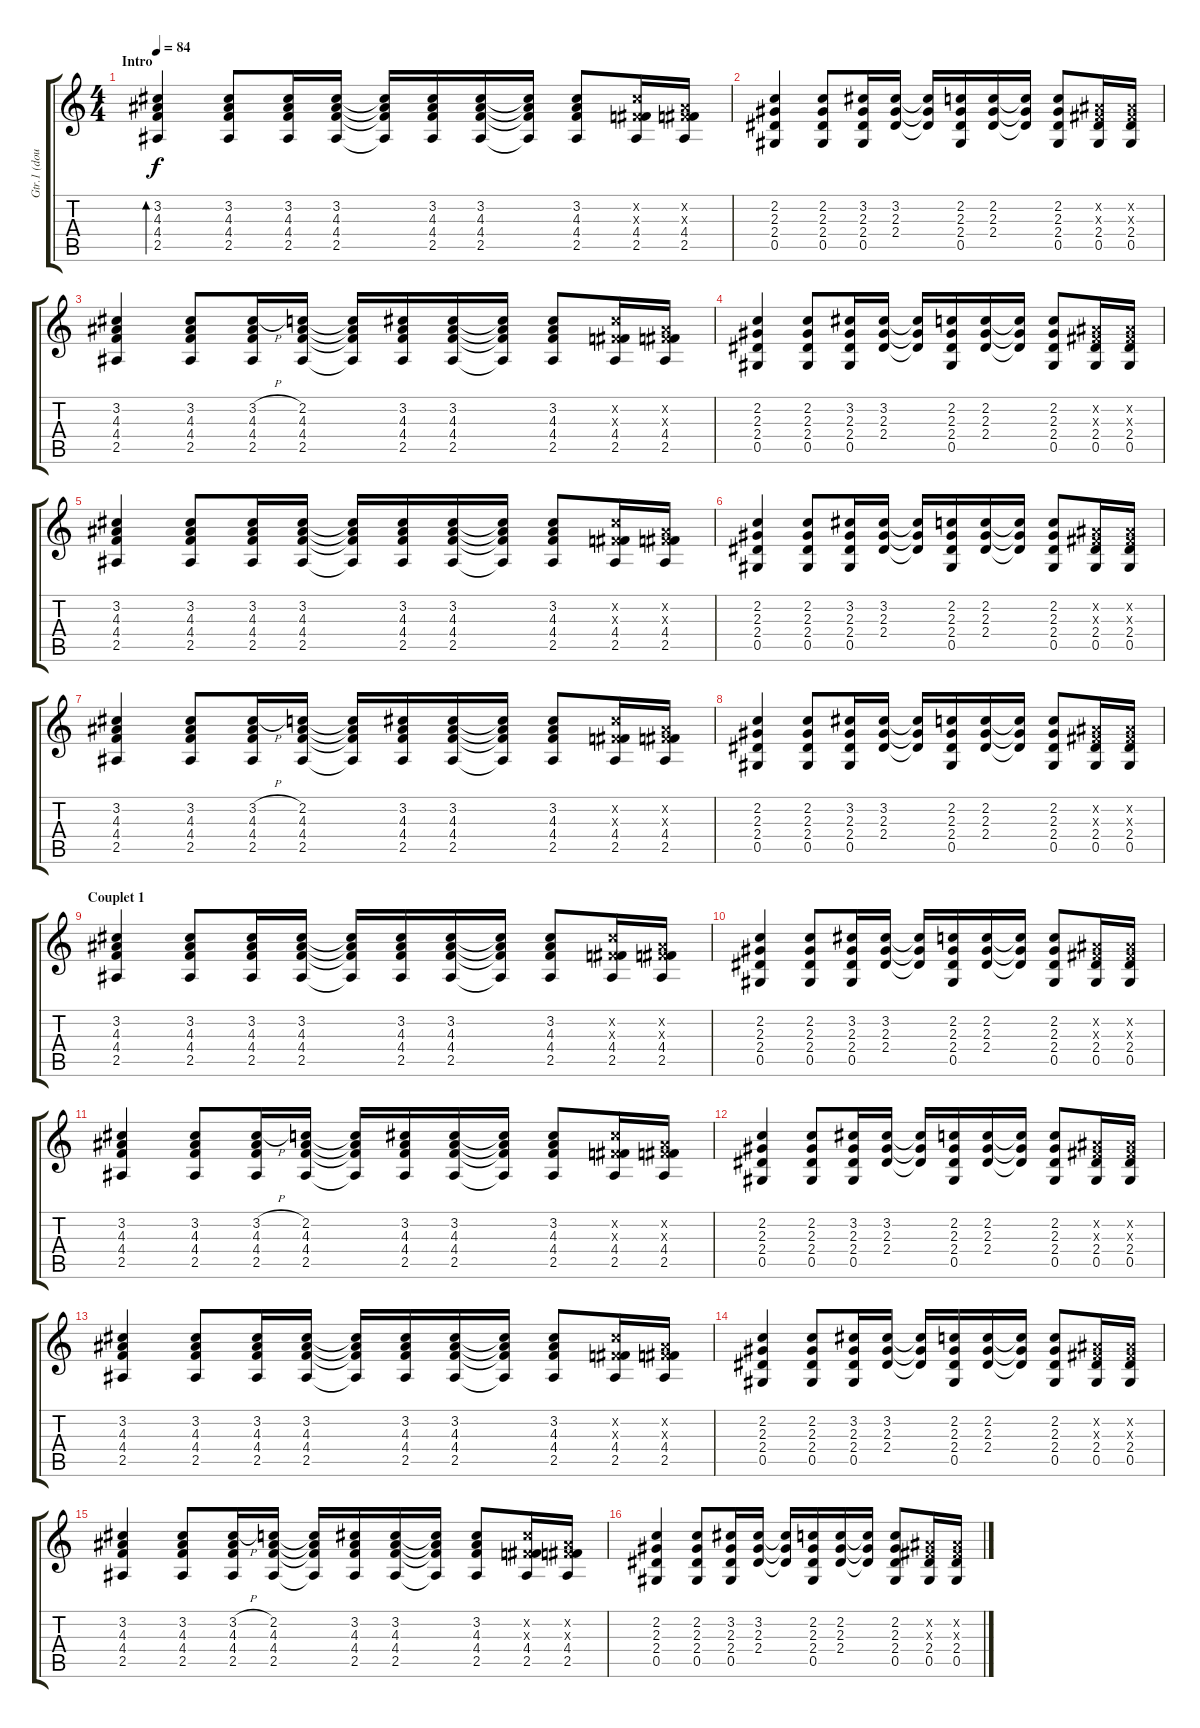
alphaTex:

\track ("Gtr.1 (doublée)" "Gtr.1 (dou") {instrument acousticguitarsteel}
\staff {score tabs}
\tuning (Eb4 Bb3 Gb3 Db3 Ab2 Eb2) {hide}
\ts (4 4)
\section ("" "Intro")
\tempo 84
\clef g2
\ks c
(3.2 4.3 4.4 2.5).4{bd 60 dy f instrument acousticguitarsteel} (3.2 4.3 4.4 2.5).8 (3.2 4.3 4.4 2.5).16 (3.2 4.3 4.4 2.5).16 (3.2{t} 4.3{t} 4.4{t} 2.5{t}).16 (3.2 4.3 4.4 2.5).16 (3.2 4.3 4.4 2.5).16 (3.2{t} 4.3{t} 4.4{t} 2.5{t}).16 (3.2 4.3 4.4 2.5).8 (3.2{x} 0.3{x} 4.4 2.5).16 (0.2{x} 0.3{x} 4.4 2.5).16 |
(2.2 2.3 2.4 0.5).4 (2.2 2.3 2.4 0.5).8 (3.2 2.3 2.4 0.5).16 (3.2 2.3 2.4).16 (3.2{t} 2.3{t} 2.4{t}).16 (2.2 2.3 2.4 0.5).16 (2.2 2.3 2.4).16 (2.2{t} 2.3{t} 2.4{t}).16 (2.2 2.3 2.4 0.5).8 (0.2{x} 0.3{x} 2.4 0.5).16 (0.2{x} 0.3{x} 2.4 0.5).16 |
(3.2 4.3 4.4 2.5).4 (3.2 4.3 4.4 2.5).8 (3.2{h} 4.3 4.4 2.5).16 (2.2 4.3 4.4 2.5).16 (2.2{t} 4.3{t} 4.4{t} 2.5{t}).16 (3.2 4.3 4.4 2.5).16 (3.2 4.3 4.4 2.5).16 (3.2{t} 4.3{t} 4.4{t} 2.5{t}).16 (3.2 4.3 4.4 2.5).8 (3.2{x} 0.3{x} 4.4 2.5).16 (0.2{x} 0.3{x} 4.4 2.5).16 |
(2.2 2.3 2.4 0.5).4 (2.2 2.3 2.4 0.5).8 (3.2 2.3 2.4 0.5).16 (3.2 2.3 2.4).16 (3.2{t} 2.3{t} 2.4{t}).16 (2.2 2.3 2.4 0.5).16 (2.2 2.3 2.4).16 (2.2{t} 2.3{t} 2.4{t}).16 (2.2 2.3 2.4 0.5).8 (0.2{x} 0.3{x} 2.4 0.5).16 (0.2{x} 0.3{x} 2.4 0.5).16 |
(3.2 4.3 4.4 2.5).4 (3.2 4.3 4.4 2.5).8 (3.2 4.3 4.4 2.5).16 (3.2 4.3 4.4 2.5).16 (3.2{t} 4.3{t} 4.4{t} 2.5{t}).16 (3.2 4.3 4.4 2.5).16 (3.2 4.3 4.4 2.5).16 (3.2{t} 4.3{t} 4.4{t} 2.5{t}).16 (3.2 4.3 4.4 2.5).8 (3.2{x} 0.3{x} 4.4 2.5).16 (0.2{x} 0.3{x} 4.4 2.5).16 |
(2.2 2.3 2.4 0.5).4 (2.2 2.3 2.4 0.5).8 (3.2 2.3 2.4 0.5).16 (3.2 2.3 2.4).16 (3.2{t} 2.3{t} 2.4{t}).16 (2.2 2.3 2.4 0.5).16 (2.2 2.3 2.4).16 (2.2{t} 2.3{t} 2.4{t}).16 (2.2 2.3 2.4 0.5).8 (0.2{x} 0.3{x} 2.4 0.5).16 (0.2{x} 0.3{x} 2.4 0.5).16 |
(3.2 4.3 4.4 2.5).4 (3.2 4.3 4.4 2.5).8 (3.2{h} 4.3 4.4 2.5).16 (2.2 4.3 4.4 2.5).16 (2.2{t} 4.3{t} 4.4{t} 2.5{t}).16 (3.2 4.3 4.4 2.5).16 (3.2 4.3 4.4 2.5).16 (3.2{t} 4.3{t} 4.4{t} 2.5{t}).16 (3.2 4.3 4.4 2.5).8 (3.2{x} 0.3{x} 4.4 2.5).16 (0.2{x} 0.3{x} 4.4 2.5).16 |
(2.2 2.3 2.4 0.5).4 (2.2 2.3 2.4 0.5).8 (3.2 2.3 2.4 0.5).16 (3.2 2.3 2.4).16 (3.2{t} 2.3{t} 2.4{t}).16 (2.2 2.3 2.4 0.5).16 (2.2 2.3 2.4).16 (2.2{t} 2.3{t} 2.4{t}).16 (2.2 2.3 2.4 0.5).8 (0.2{x} 0.3{x} 2.4 0.5).16 (0.2{x} 0.3{x} 2.4 0.5).16 |
\section ("" "Couplet 1")
(3.2 4.3 4.4 2.5).4 (3.2 4.3 4.4 2.5).8 (3.2 4.3 4.4 2.5).16 (3.2 4.3 4.4 2.5).16 (3.2{t} 4.3{t} 4.4{t} 2.5{t}).16 (3.2 4.3 4.4 2.5).16 (3.2 4.3 4.4 2.5).16 (3.2{t} 4.3{t} 4.4{t} 2.5{t}).16 (3.2 4.3 4.4 2.5).8 (3.2{x} 0.3{x} 4.4 2.5).16 (0.2{x} 0.3{x} 4.4 2.5).16 |
(2.2 2.3 2.4 0.5).4 (2.2 2.3 2.4 0.5).8 (3.2 2.3 2.4 0.5).16 (3.2 2.3 2.4).16 (3.2{t} 2.3{t} 2.4{t}).16 (2.2 2.3 2.4 0.5).16 (2.2 2.3 2.4).16 (2.2{t} 2.3{t} 2.4{t}).16 (2.2 2.3 2.4 0.5).8 (0.2{x} 0.3{x} 2.4 0.5).16 (0.2{x} 0.3{x} 2.4 0.5).16 |
(3.2 4.3 4.4 2.5).4 (3.2 4.3 4.4 2.5).8 (3.2{h} 4.3 4.4 2.5).16 (2.2 4.3 4.4 2.5).16 (2.2{t} 4.3{t} 4.4{t} 2.5{t}).16 (3.2 4.3 4.4 2.5).16 (3.2 4.3 4.4 2.5).16 (3.2{t} 4.3{t} 4.4{t} 2.5{t}).16 (3.2 4.3 4.4 2.5).8 (3.2{x} 0.3{x} 4.4 2.5).16 (0.2{x} 0.3{x} 4.4 2.5).16 |
(2.2 2.3 2.4 0.5).4 (2.2 2.3 2.4 0.5).8 (3.2 2.3 2.4 0.5).16 (3.2 2.3 2.4).16 (3.2{t} 2.3{t} 2.4{t}).16 (2.2 2.3 2.4 0.5).16 (2.2 2.3 2.4).16 (2.2{t} 2.3{t} 2.4{t}).16 (2.2 2.3 2.4 0.5).8 (0.2{x} 0.3{x} 2.4 0.5).16 (0.2{x} 0.3{x} 2.4 0.5).16 |
(3.2 4.3 4.4 2.5).4 (3.2 4.3 4.4 2.5).8 (3.2 4.3 4.4 2.5).16 (3.2 4.3 4.4 2.5).16 (3.2{t} 4.3{t} 4.4{t} 2.5{t}).16 (3.2 4.3 4.4 2.5).16 (3.2 4.3 4.4 2.5).16 (3.2{t} 4.3{t} 4.4{t} 2.5{t}).16 (3.2 4.3 4.4 2.5).8 (3.2{x} 0.3{x} 4.4 2.5).16 (0.2{x} 0.3{x} 4.4 2.5).16 |
(2.2 2.3 2.4 0.5).4 (2.2 2.3 2.4 0.5).8 (3.2 2.3 2.4 0.5).16 (3.2 2.3 2.4).16 (3.2{t} 2.3{t} 2.4{t}).16 (2.2 2.3 2.4 0.5).16 (2.2 2.3 2.4).16 (2.2{t} 2.3{t} 2.4{t}).16 (2.2 2.3 2.4 0.5).8 (0.2{x} 0.3{x} 2.4 0.5).16 (0.2{x} 0.3{x} 2.4 0.5).16 |
(3.2 4.3 4.4 2.5).4 (3.2 4.3 4.4 2.5).8 (3.2{h} 4.3 4.4 2.5).16 (2.2 4.3 4.4 2.5).16 (2.2{t} 4.3{t} 4.4{t} 2.5{t}).16 (3.2 4.3 4.4 2.5).16 (3.2 4.3 4.4 2.5).16 (3.2{t} 4.3{t} 4.4{t} 2.5{t}).16 (3.2 4.3 4.4 2.5).8 (3.2{x} 0.3{x} 4.4 2.5).16 (0.2{x} 0.3{x} 4.4 2.5).16 |
(2.2 2.3 2.4 0.5).4 (2.2 2.3 2.4 0.5).8 (3.2 2.3 2.4 0.5).16 (3.2 2.3 2.4).16 (3.2{t} 2.3{t} 2.4{t}).16 (2.2 2.3 2.4 0.5).16 (2.2 2.3 2.4).16 (2.2{t} 2.3{t} 2.4{t}).16 (2.2 2.3 2.4 0.5).8 (0.2{x} 0.3{x} 2.4 0.5).16 (0.2{x} 0.3{x} 2.4 0.5).16
